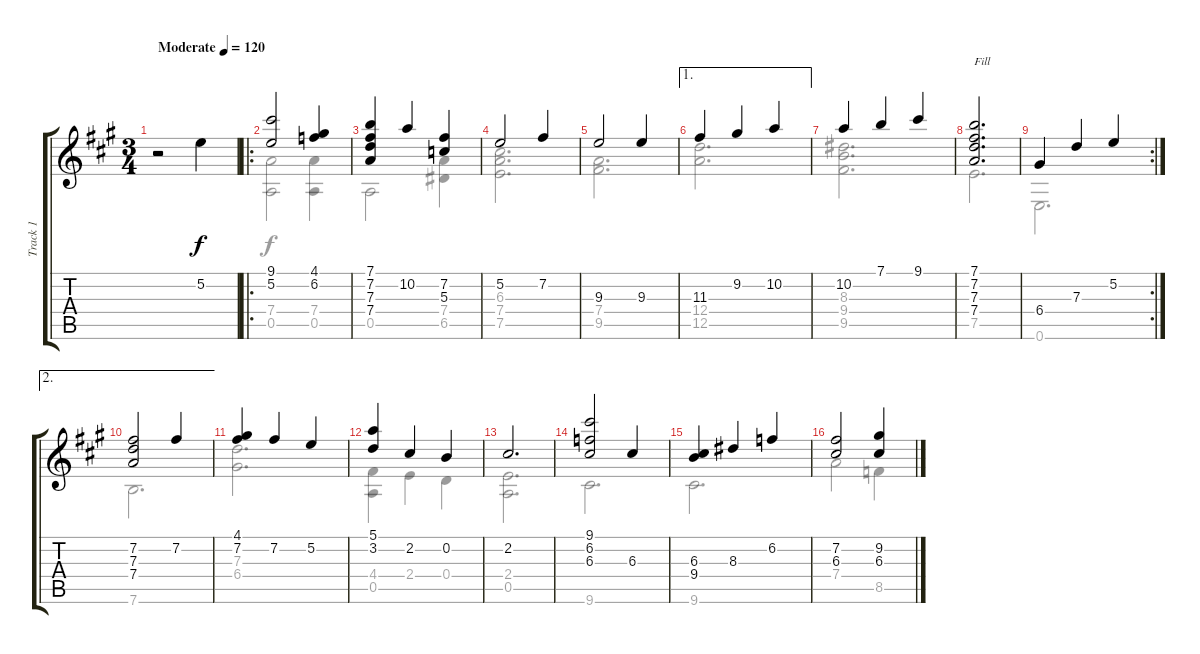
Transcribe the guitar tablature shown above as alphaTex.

\track ("Track 1" "Track 1") {instrument electricguitarjazz}
\staff {score tabs}
\tuning (E4 B3 G3 D3 A2 E2) {hide}
\voice
\ts (3 4)
\tempo (120 "Moderate")
\clef g2
\ks a
r.2{dy f instrument electricguitarjazz} 5.2.4 |
\ro
(9.1 5.2).2 (4.1 6.2).4 |
(7.1 7.2 7.3 7.4).4 10.2.4 (7.2 5.3).4 |
5.2.2 7.2.4 |
9.3.2 9.3.4 |
\ae 1
11.3.4 9.2.4 10.2.4 |
10.2.4 7.1.4 9.1.4 |
(7.1 7.2 7.3 7.4).2{d txt "Fill"} |
\rc 2
6.4.4 7.3.4 5.2.4 |
\ae 2
(7.2 7.3 7.4).2 7.2.4 |
(4.1 7.2).4 7.2.4 5.2.4 |
(5.1 3.2).4 2.2.4 0.2.4 |
2.2.2{d} |
(9.1 6.2 6.3).2 6.3.4 |
(6.3 9.4).4 8.3.4 6.2.4 |
(7.2 6.3).2 (9.2 6.3).4
\voice
\clef g2
\ottava regular
\simile none
\ks a
|
(7.4 0.5).2 (7.4 0.5).4 |
0.5.2 (7.4 6.5).4 |
(6.3 7.4 7.5).2{d} |
(7.4 9.5).2{d} |
(12.4 12.5).2{d} |
(8.3 9.4 9.5).2{d} |
7.5.2{d} |
0.6.2{d} |
7.6.2{d} |
(7.3 6.4).2{d} |
(4.4 0.5).4 2.4.4 0.4.4 |
(2.4 0.5).2{d} |
9.6.2{d} |
9.6.2{d} |
7.4.2 8.5.4
